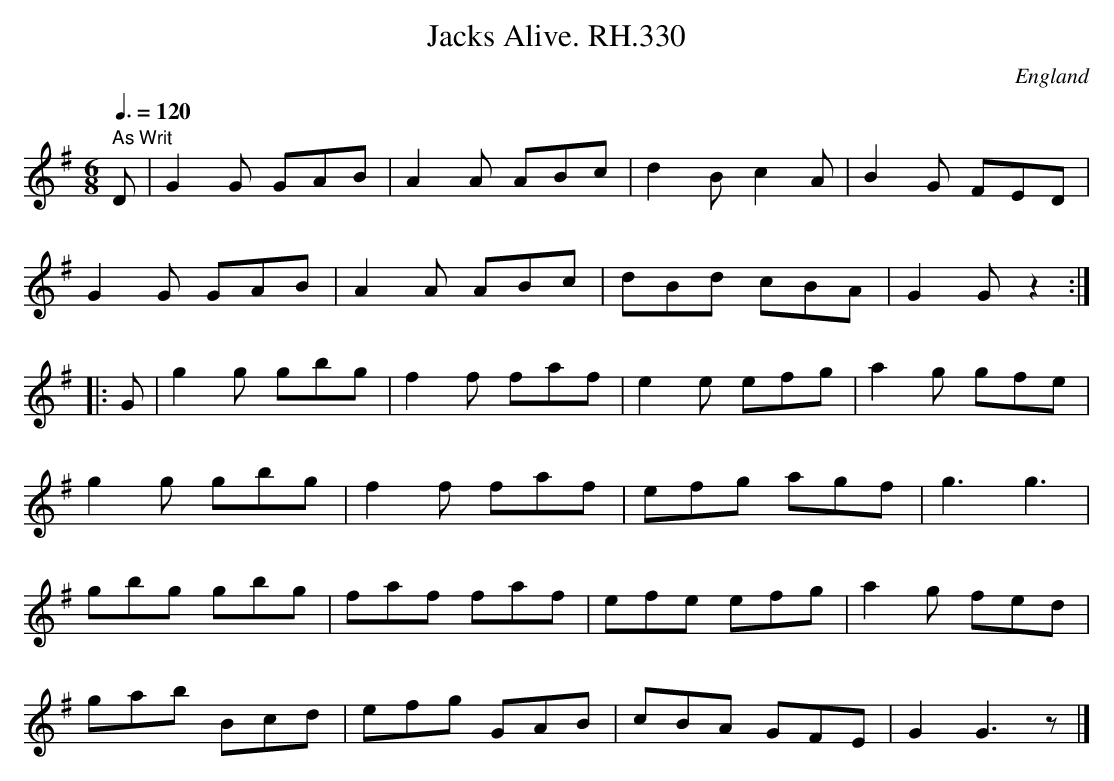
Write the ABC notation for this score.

X:1
T:Jacks Alive. RH.330
O:England
M:6/8
L:1/8
Q:3/8=120
K:G
" As Writ"D|G2G GAB|A2A ABc|d2B c2A|B2G FED|
G2G GAB|A2A ABc|dBd cBA|G2Gz2:|
|:G|g2g gbg|f2f faf|e2e efg|a2g gfe|
g2g gbg|f2f faf|efg agf|g3 g3|
gbg gbg|faf faf|efe efg|a2g fed|
gab Bcd|efg GAB|cBA GFE|G2 G3z|]
